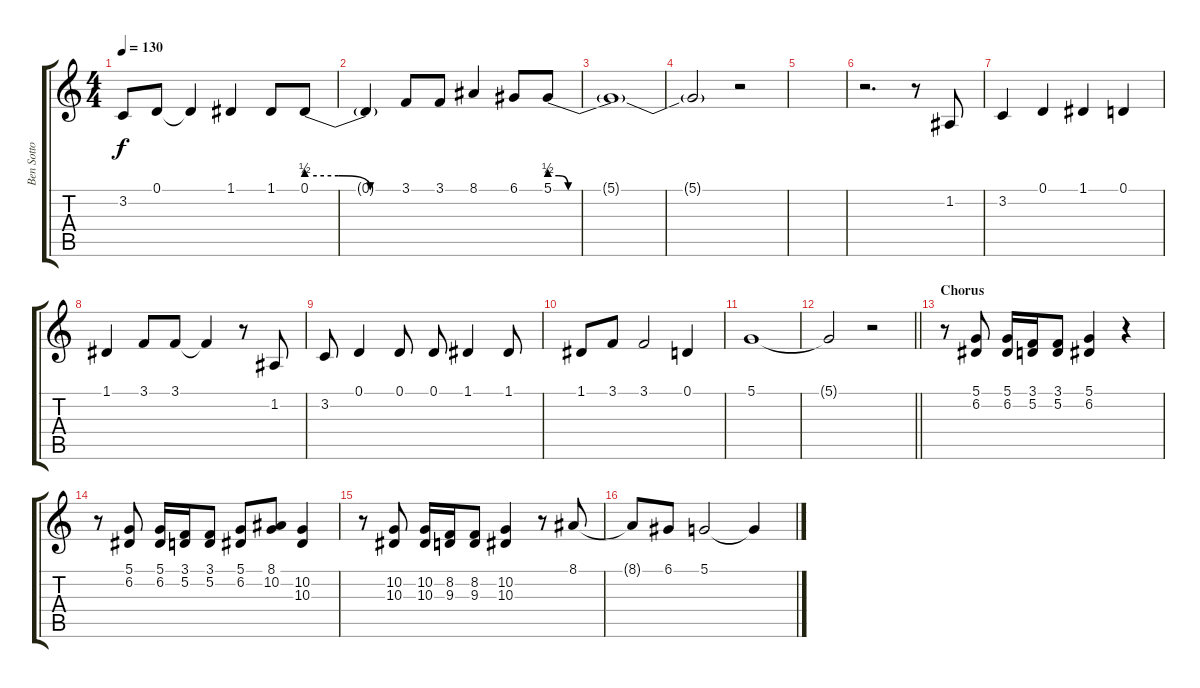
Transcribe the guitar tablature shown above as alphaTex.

\track ("Ben Sotto (Vocals)" "Ben Sotto ") {instrument lead2sawtooth}
\staff {score tabs}
\tuning (D4 A3 F3 C3 G2 D2) {hide}
\ts (4 4)
\tempo 130
\clef g2
\ks c
3.2.8{dy f} 0.1.8 0.1{t}.4 1.1.4 1.1.8 0.1{be (custom 0 2 20 2 40 0 60 0)}.8 |
0.1{t}.4 3.1.8 3.1.8 8.1.4 6.1.8 5.1{be (custom 0 2 3 2 6 0 15 0 40 0 60 0)}.8 |
5.1{t}.1 |
5.1{t}.2 r.2 |
|
r.2{d} r.8 1.2.8 |
3.2.4 0.1.4 1.1.4 0.1.4 |
1.1.4 3.1.8 3.1.8 3.1{t}.4 r.8 1.2.8 |
3.2.8 0.1.4 0.1.8 0.1.8 1.1.4 1.1.8 |
1.1.8 3.1.8 3.1.2 0.1.4 |
5.1.1 |
\barLineRight lightlight
5.1{t}.2 r.2 |
\section ("" "Chorus")
r.8 (5.1 6.2).8 (5.1 6.2).16 (3.1 5.2).16 (3.1 5.2).8 (5.1 6.2).4 r.4 |
r.8 (5.1 6.2).8 (5.1 6.2).16 (3.1 5.2).16 (3.1 5.2).8 (5.1 6.2).8 (8.1 10.2).8 (10.2 10.3).4 |
r.8 (10.2 10.3).8 (10.2 10.3).16 (8.2 9.3).16 (8.2 9.3).8 (10.2 10.3).4 r.8 8.1.8 |
8.1{t}.8 6.1.8 5.1.2 5.1{t}.4
